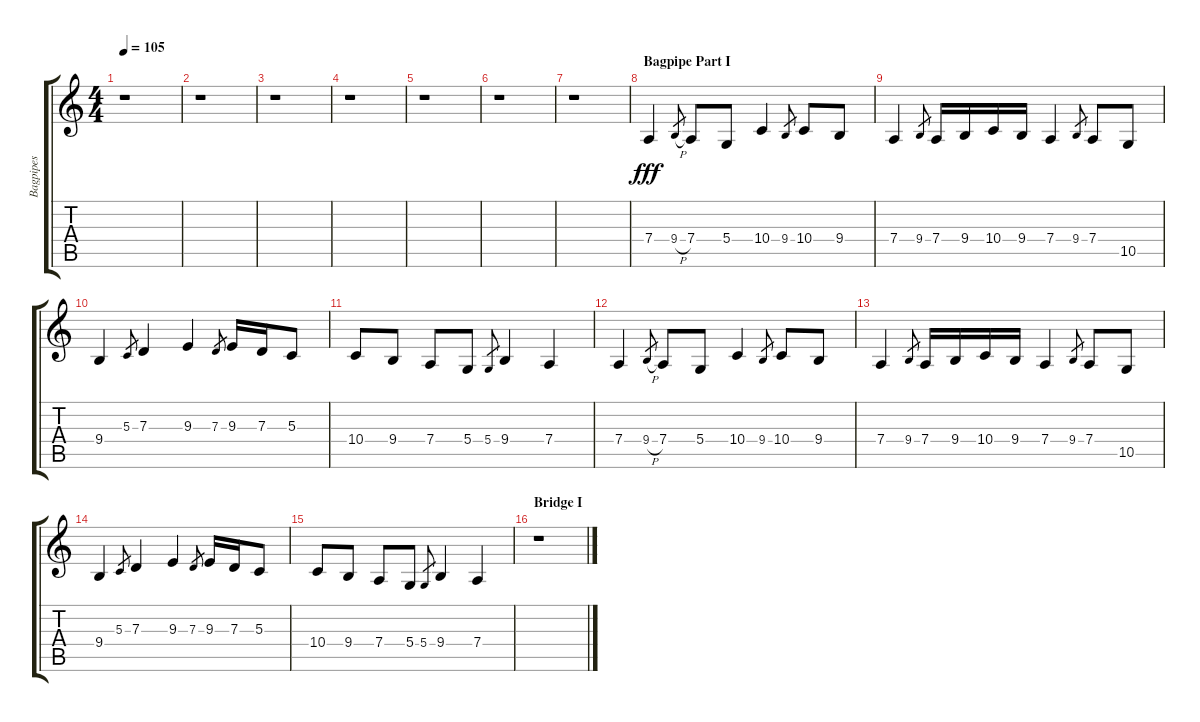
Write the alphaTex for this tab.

\track ("Bagpipes" "Bagpipes") {instrument bagpipe}
\staff {score tabs}
\tuning (E4 B3 G3 D3 A2 E2) {hide}
\ts (4 4)
\tempo 105
\clef g2
\ks c
r.1{dy fff} |
r.1 |
r.1 |
r.1 |
r.1 |
r.1 |
r.1 |
\section ("" "Bagpipe Part I")
7.4.4 9.4{h}.8{gr} 7.4.8 5.4.8 10.4.4 9.4.8{gr} 10.4.8 9.4.8 |
7.4.4 9.4.8{gr} 7.4.16 9.4.16 10.4.16 9.4.16 7.4.4 9.4.8{gr} 7.4.8 10.5.8 |
9.4.4 5.3.8{gr} 7.3.4 9.3.4 7.3.8{gr} 9.3.16 7.3.16 5.3.8 |
10.4.8 9.4.8 7.4.8 5.4.8 5.4.8{gr} 9.4.4 7.4.4 |
7.4.4 9.4{h}.8{gr} 7.4.8 5.4.8 10.4.4 9.4.8{gr} 10.4.8 9.4.8 |
7.4.4 9.4.8{gr} 7.4.16 9.4.16 10.4.16 9.4.16 7.4.4 9.4.8{gr} 7.4.8 10.5.8 |
9.4.4 5.3.8{gr} 7.3.4 9.3.4 7.3.8{gr} 9.3.16 7.3.16 5.3.8 |
10.4.8 9.4.8 7.4.8 5.4.8 5.4.8{gr} 9.4.4 7.4.4 |
\section ("" "Bridge I")
r.1
